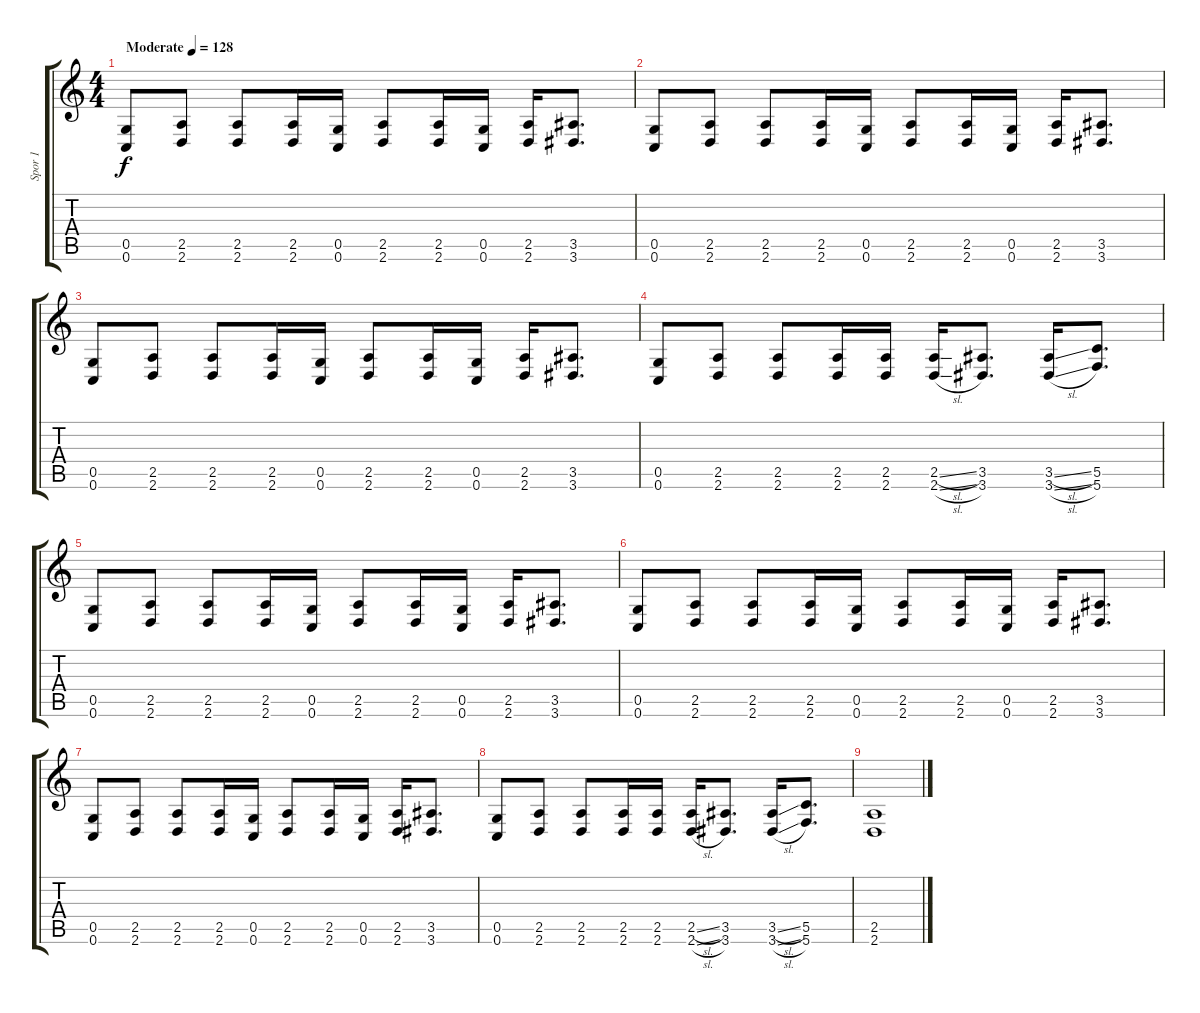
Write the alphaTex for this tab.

\track ("Spor 1" "Spor 1") {instrument overdrivenguitar}
\staff {score tabs}
\tuning (D4 A3 F3 C3 G2 C2) {hide}
\ts (4 4)
\tempo (128 "Moderate")
\clef g2
\ks c
(0.5 0.6).8{dy f instrument overdrivenguitar} (2.5 2.6).8 (2.5 2.6).8 (2.5 2.6).16 (0.5 0.6).16 (2.5 2.6).8 (2.5 2.6).16 (0.5 0.6).16 (2.5 2.6).16 (3.5 3.6).8{d} |
(0.5 0.6).8 (2.5 2.6).8 (2.5 2.6).8 (2.5 2.6).16 (0.5 0.6).16 (2.5 2.6).8 (2.5 2.6).16 (0.5 0.6).16 (2.5 2.6).16 (3.5 3.6).8{d} |
(0.5 0.6).8 (2.5 2.6).8 (2.5 2.6).8 (2.5 2.6).16 (0.5 0.6).16 (2.5 2.6).8 (2.5 2.6).16 (0.5 0.6).16 (2.5 2.6).16 (3.5 3.6).8{d} |
(0.5 0.6).8 (2.5 2.6).8 (2.5 2.6).8 (2.5 2.6).16 (2.5 2.6).16 (2.5{sl} 2.6{sl}).16 (3.5 3.6).8{d} (3.5{sl} 3.6{sl}).16 (5.5 5.6).8{d} |
(0.5 0.6).8 (2.5 2.6).8 (2.5 2.6).8 (2.5 2.6).16 (0.5 0.6).16 (2.5 2.6).8 (2.5 2.6).16 (0.5 0.6).16 (2.5 2.6).16 (3.5 3.6).8{d} |
(0.5 0.6).8 (2.5 2.6).8 (2.5 2.6).8 (2.5 2.6).16 (0.5 0.6).16 (2.5 2.6).8 (2.5 2.6).16 (0.5 0.6).16 (2.5 2.6).16 (3.5 3.6).8{d} |
(0.5 0.6).8 (2.5 2.6).8 (2.5 2.6).8 (2.5 2.6).16 (0.5 0.6).16 (2.5 2.6).8 (2.5 2.6).16 (0.5 0.6).16 (2.5 2.6).16 (3.5 3.6).8{d} |
(0.5 0.6).8 (2.5 2.6).8 (2.5 2.6).8 (2.5 2.6).16 (2.5 2.6).16 (2.5{sl} 2.6{sl}).16 (3.5 3.6).8{d} (3.5{sl} 3.6{sl}).16 (5.5 5.6).8{d} |
(2.5 2.6).1
